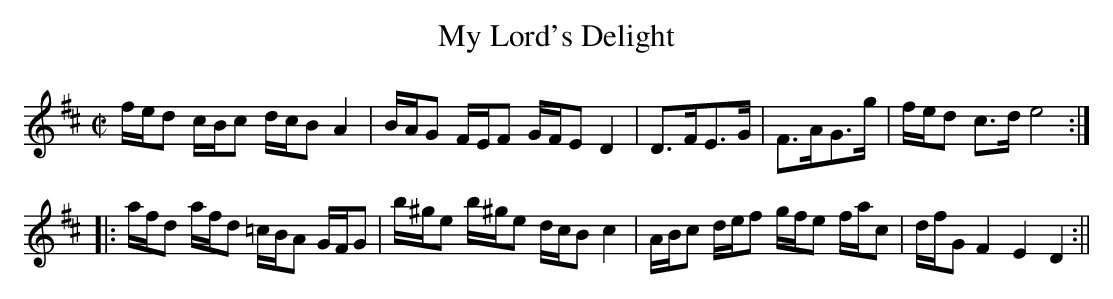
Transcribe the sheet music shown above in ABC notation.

X:1
T:My Lord's Delight
M:C|
L:1/8
K:D
f/e/d c/B/c d/c/B A2|B/A/G F/E/F G/F/E D2|D>FE>G|F>AG>g|f/e/d c>d e4:|
|:a/f/d a/f/d =c/B/A G/F/G|b/^g/e b/^g/e d/c/B c2|A/B/c d/e/f g/f/e f/a/c|d/f/G F2E2 D2:||
